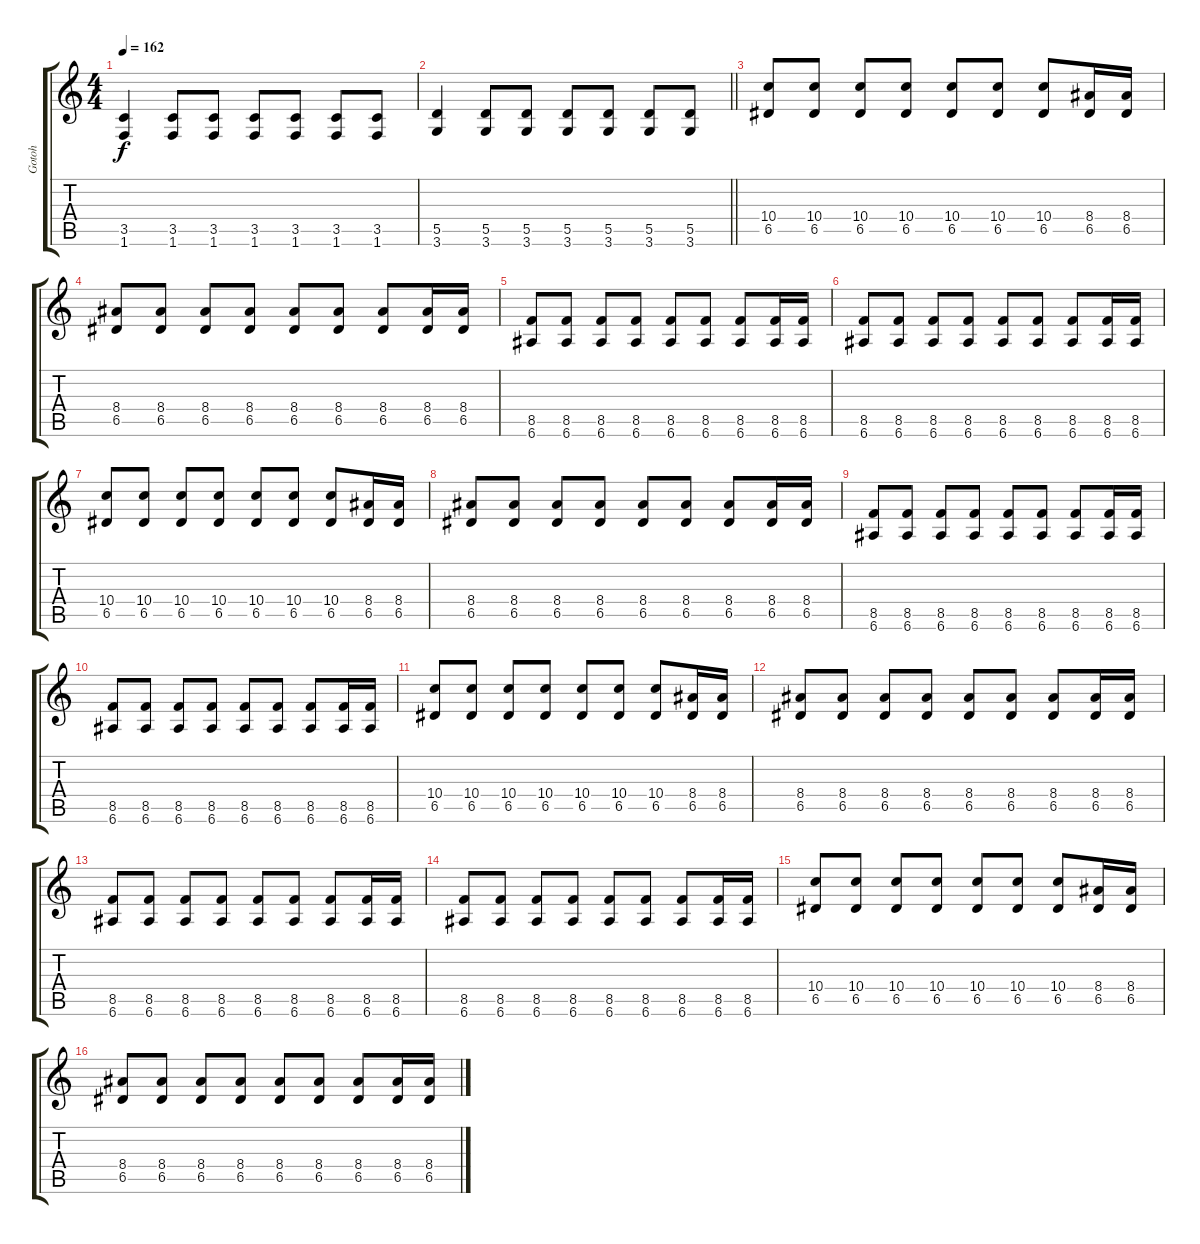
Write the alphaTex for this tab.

\track ("Gotoh" "Gotoh") {instrument distortionguitar}
\staff {score tabs}
\tuning (E4 B3 G3 D3 A2 E2) {hide}
\ts (4 4)
\tempo 162
\clef g2
\ks c
(3.5 1.6).4{dy f} (3.5 1.6).8 (3.5 1.6).8 (3.5 1.6).8 (3.5 1.6).8 (3.5 1.6).8 (3.5 1.6).8 |
\barLineRight lightlight
(5.5 3.6).4 (5.5 3.6).8 (5.5 3.6).8 (5.5 3.6).8 (5.5 3.6).8 (5.5 3.6).8 (5.5 3.6).8 |
(10.4 6.5).8 (10.4 6.5).8 (10.4 6.5).8 (10.4 6.5).8 (10.4 6.5).8 (10.4 6.5).8 (10.4 6.5).8 (8.4 6.5).16 (8.4 6.5).16 |
(8.4 6.5).8 (8.4 6.5).8 (8.4 6.5).8 (8.4 6.5).8 (8.4 6.5).8 (8.4 6.5).8 (8.4 6.5).8 (8.4 6.5).16 (8.4 6.5).16 |
(8.5 6.6).8 (8.5 6.6).8 (8.5 6.6).8 (8.5 6.6).8 (8.5 6.6).8 (8.5 6.6).8 (8.5 6.6).8 (8.5 6.6).16 (8.5 6.6).16 |
(8.5 6.6).8 (8.5 6.6).8 (8.5 6.6).8 (8.5 6.6).8 (8.5 6.6).8 (8.5 6.6).8 (8.5 6.6).8 (8.5 6.6).16 (8.5 6.6).16 |
(10.4 6.5).8 (10.4 6.5).8 (10.4 6.5).8 (10.4 6.5).8 (10.4 6.5).8 (10.4 6.5).8 (10.4 6.5).8 (8.4 6.5).16 (8.4 6.5).16 |
(8.4 6.5).8 (8.4 6.5).8 (8.4 6.5).8 (8.4 6.5).8 (8.4 6.5).8 (8.4 6.5).8 (8.4 6.5).8 (8.4 6.5).16 (8.4 6.5).16 |
(8.5 6.6).8 (8.5 6.6).8 (8.5 6.6).8 (8.5 6.6).8 (8.5 6.6).8 (8.5 6.6).8 (8.5 6.6).8 (8.5 6.6).16 (8.5 6.6).16 |
(8.5 6.6).8 (8.5 6.6).8 (8.5 6.6).8 (8.5 6.6).8 (8.5 6.6).8 (8.5 6.6).8 (8.5 6.6).8 (8.5 6.6).16 (8.5 6.6).16 |
(10.4 6.5).8 (10.4 6.5).8 (10.4 6.5).8 (10.4 6.5).8 (10.4 6.5).8 (10.4 6.5).8 (10.4 6.5).8 (8.4 6.5).16 (8.4 6.5).16 |
(8.4 6.5).8 (8.4 6.5).8 (8.4 6.5).8 (8.4 6.5).8 (8.4 6.5).8 (8.4 6.5).8 (8.4 6.5).8 (8.4 6.5).16 (8.4 6.5).16 |
(8.5 6.6).8 (8.5 6.6).8 (8.5 6.6).8 (8.5 6.6).8 (8.5 6.6).8 (8.5 6.6).8 (8.5 6.6).8 (8.5 6.6).16 (8.5 6.6).16 |
(8.5 6.6).8 (8.5 6.6).8 (8.5 6.6).8 (8.5 6.6).8 (8.5 6.6).8 (8.5 6.6).8 (8.5 6.6).8 (8.5 6.6).16 (8.5 6.6).16 |
(10.4 6.5).8 (10.4 6.5).8 (10.4 6.5).8 (10.4 6.5).8 (10.4 6.5).8 (10.4 6.5).8 (10.4 6.5).8 (8.4 6.5).16 (8.4 6.5).16 |
(8.4 6.5).8 (8.4 6.5).8 (8.4 6.5).8 (8.4 6.5).8 (8.4 6.5).8 (8.4 6.5).8 (8.4 6.5).8 (8.4 6.5).16 (8.4 6.5).16
